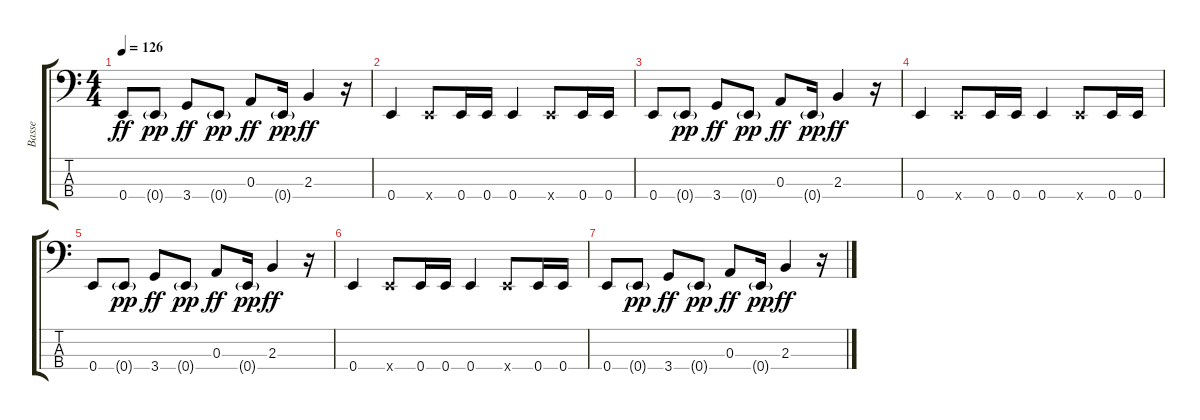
\track ("Basse" "Basse") {instrument electricbassfinger}
\staff {score tabs}
\tuning (G2 D2 A1 E1) {hide}
\ts (4 4)
\tempo 126
\clef f4
\ks c
0.4.8{dy ff} 0.4{g}.8{dy pp} 3.4.8{dy ff} 0.4{g}.8{dy pp} 0.3.8{dy ff} 0.4{g}.16{dy pp} 2.3.4{dy ff} r.16 |
0.4.4 0.4{x}.8 0.4.16 0.4.16 0.4.4 0.4{x}.8 0.4.16 0.4.16 |
0.4.8 0.4{g}.8{dy pp} 3.4.8{dy ff} 0.4{g}.8{dy pp} 0.3.8{dy ff} 0.4{g}.16{dy pp} 2.3.4{dy ff} r.16 |
0.4.4 0.4{x}.8 0.4.16 0.4.16 0.4.4 0.4{x}.8 0.4.16 0.4.16 |
0.4.8 0.4{g}.8{dy pp} 3.4.8{dy ff} 0.4{g}.8{dy pp} 0.3.8{dy ff} 0.4{g}.16{dy pp} 2.3.4{dy ff} r.16 |
0.4.4 0.4{x}.8 0.4.16 0.4.16 0.4.4 0.4{x}.8 0.4.16 0.4.16 |
0.4.8 0.4{g}.8{dy pp} 3.4.8{dy ff} 0.4{g}.8{dy pp} 0.3.8{dy ff} 0.4{g}.16{dy pp} 2.3.4{dy ff} r.16
